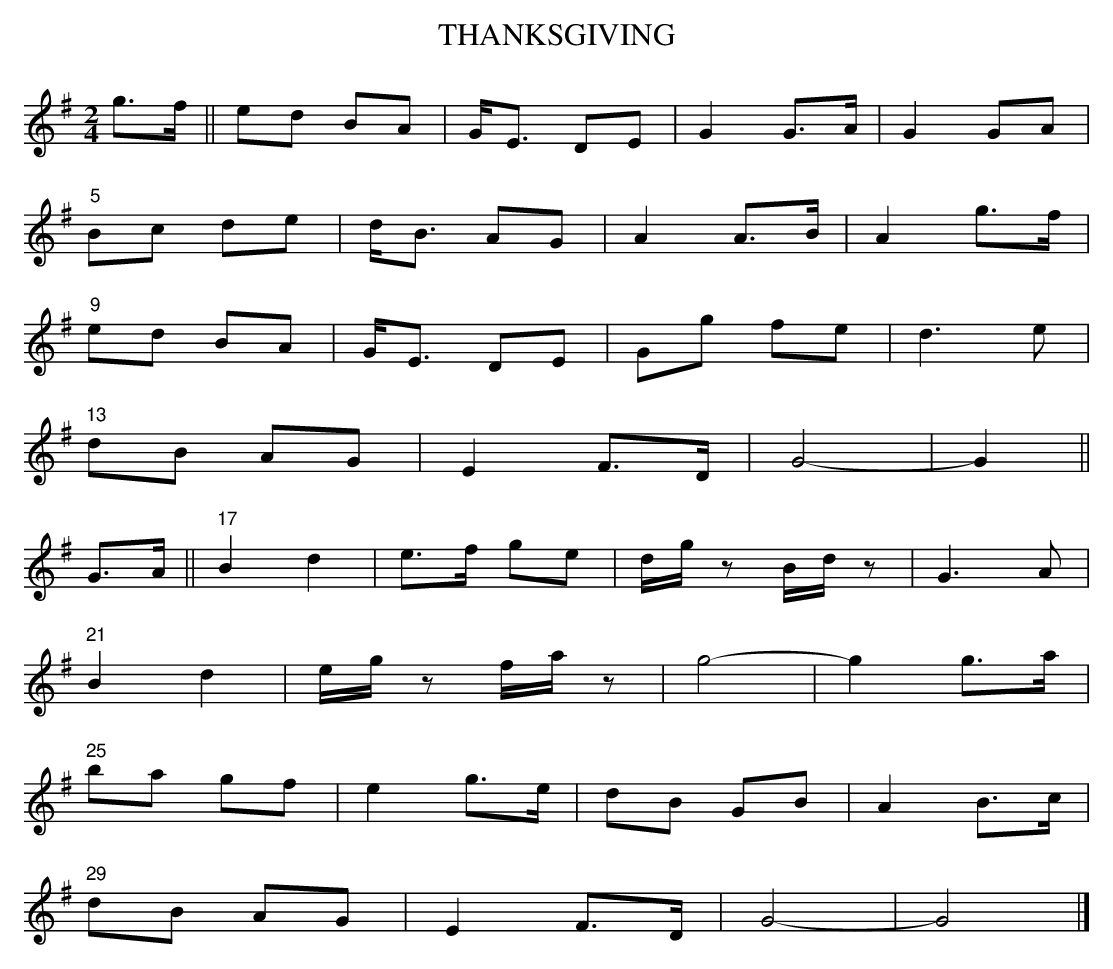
X:1
T:THANKSGIVING
Y:"tenderly"
M:2/4
L:1/16
K:G
g3f||e2d2 B2A2|GE3 D2E2|G4 G3A|G4 G2A2|
"5"B2c2 d2e2|dB3 A2G2|A4 A3B|A4 g3f|
"9"e2d2 B2A2|GE3 D2E2|G2g2 f2e2|d6e2|
"13"d2B2 A2G2|E4 F3D|G8-|G4||
G3A||"17"B4d4|e3f g2e2|dgz2 Bdz2|G6 A2|
"21"B4d4|egz2 faz2|g8-|g4 g3a|
"25"b2a2 g2f2|e4 g3e|d2B2 G2B2|A4 B3c|
"29"d2B2 A2G2|E4 F3D|G8-|G8|]
